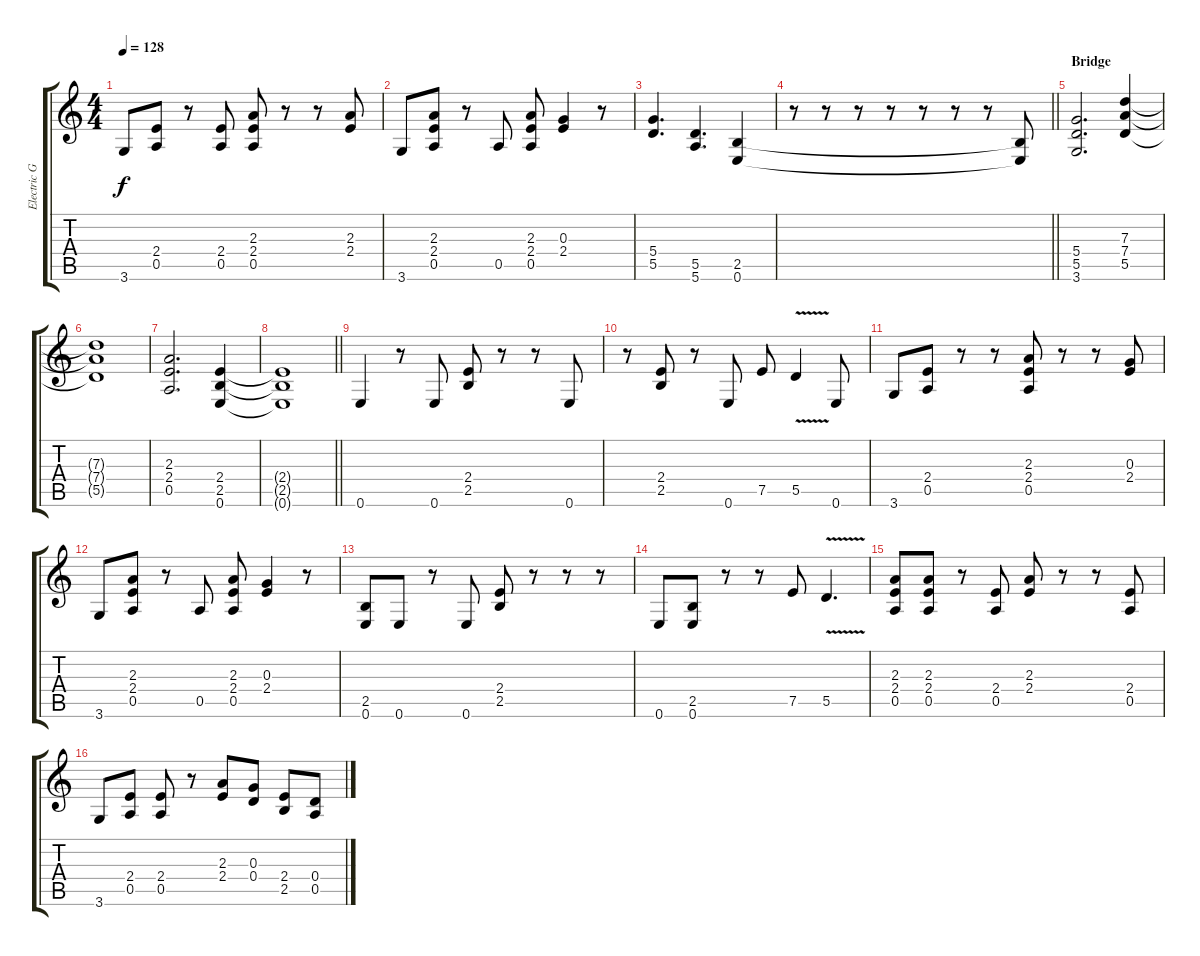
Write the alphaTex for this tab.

\track ("Electric Guitar" "Electric G") {instrument overdrivenguitar}
\staff {score tabs}
\tuning (E4 B3 G3 D3 A2 E2) {hide}
\ts (4 4)
\tempo 128
\clef g2
\ks c
3.6.8{dy f} (2.4 0.5).8 r.8 (2.4 0.5).8 (2.3 2.4 0.5).8 r.8 r.8 (2.3 2.4).8 |
3.6.8 (2.3 2.4 0.5).8 r.8 0.5.8 (2.3 2.4 0.5).8 (0.3 2.4).4 r.8 |
(5.4 5.5).4{d} (5.5 5.6).4{d} (2.5 0.6).4 |
\barLineRight lightlight
r.8 r.8 r.8 r.8 r.8 r.8 r.8 (2.5{t} 0.6{t}).8 |
\section ("" "Bridge")
(5.4 5.5 3.6).2{d} (7.3 7.4 5.5).4 |
(7.3{t} 7.4{t} 5.5{t}).1 |
(2.3 2.4 0.5).2{d} (2.4 2.5 0.6).4 |
\barLineRight lightlight
(2.4{t} 2.5{t} 0.6{t}).1 |
0.6.4 r.8 0.6.8 (2.4 2.5).8 r.8 r.8 0.6.8 |
r.8 (2.4 2.5).8 r.8 0.6.8 7.5.8 5.5{v}.4 0.6.8 |
3.6.8 (2.4 0.5).8 r.8 r.8 (2.3 2.4 0.5).8 r.8 r.8 (0.3 2.4).8 |
3.6.8 (2.3 2.4 0.5).8 r.8 0.5.8 (2.3 2.4 0.5).8 (0.3 2.4).4 r.8 |
(2.5 0.6).8 0.6.8 r.8 0.6.8 (2.4 2.5).8 r.8 r.8 r.8 |
0.6.8 (2.5 0.6).8 r.8 r.8 7.5.8 5.5{v}.4{d} |
(2.3 2.4 0.5).8 (2.3 2.4 0.5).8 r.8 (2.4 0.5).8 (2.3 2.4).8 r.8 r.8 (2.4 0.5).8 |
3.6.8 (2.4 0.5).8 (2.4 0.5).8 r.8 (2.3 2.4).8 (0.3 0.4).8 (2.4 2.5).8 (0.4 0.5).8
